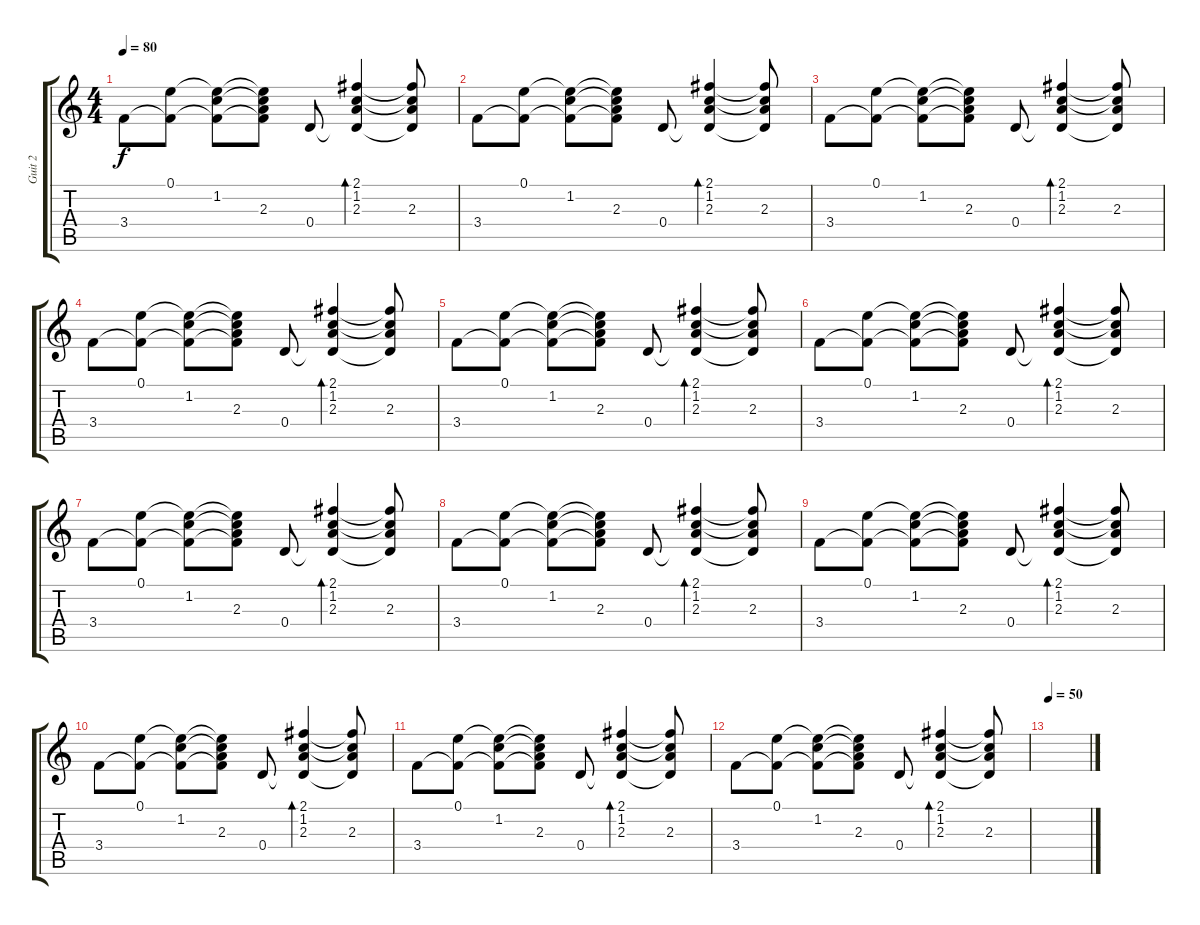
\track ("Guit 2" "Guit 2") {instrument electricguitarjazz}
\staff {score tabs}
\tuning (E4 B3 G3 D3 A2 D2) {hide}
\ts (4 4)
\tempo 80
\clef g2
\ks c
3.4.8{dy f} (0.1 3.4{t}).8 (0.1{t} 1.2 3.4{t}).8 (0.1{t} 1.2{t} 2.3 3.4{t}).8 0.4.8 (2.1 1.2 2.3 0.4{t}).4{bd 30} (2.1{t} 1.2{t} 2.3 0.4{t}).8 |
3.4.8 (0.1 3.4{t}).8 (0.1{t} 1.2 3.4{t}).8 (0.1{t} 1.2{t} 2.3 3.4{t}).8 0.4.8 (2.1 1.2 2.3 0.4{t}).4{bd 30} (2.1{t} 1.2{t} 2.3 0.4{t}).8 |
3.4.8 (0.1 3.4{t}).8 (0.1{t} 1.2 3.4{t}).8 (0.1{t} 1.2{t} 2.3 3.4{t}).8 0.4.8 (2.1 1.2 2.3 0.4{t}).4{bd 30} (2.1{t} 1.2{t} 2.3 0.4{t}).8 |
3.4.8 (0.1 3.4{t}).8 (0.1{t} 1.2 3.4{t}).8 (0.1{t} 1.2{t} 2.3 3.4{t}).8 0.4.8 (2.1 1.2 2.3 0.4{t}).4{bd 30} (2.1{t} 1.2{t} 2.3 0.4{t}).8 |
3.4.8 (0.1 3.4{t}).8 (0.1{t} 1.2 3.4{t}).8 (0.1{t} 1.2{t} 2.3 3.4{t}).8 0.4.8 (2.1 1.2 2.3 0.4{t}).4{bd 30} (2.1{t} 1.2{t} 2.3 0.4{t}).8 |
3.4.8 (0.1 3.4{t}).8 (0.1{t} 1.2 3.4{t}).8 (0.1{t} 1.2{t} 2.3 3.4{t}).8 0.4.8 (2.1 1.2 2.3 0.4{t}).4{bd 30} (2.1{t} 1.2{t} 2.3 0.4{t}).8 |
3.4.8 (0.1 3.4{t}).8 (0.1{t} 1.2 3.4{t}).8 (0.1{t} 1.2{t} 2.3 3.4{t}).8 0.4.8 (2.1 1.2 2.3 0.4{t}).4{bd 30} (2.1{t} 1.2{t} 2.3 0.4{t}).8 |
3.4.8 (0.1 3.4{t}).8 (0.1{t} 1.2 3.4{t}).8 (0.1{t} 1.2{t} 2.3 3.4{t}).8 0.4.8 (2.1 1.2 2.3 0.4{t}).4{bd 30} (2.1{t} 1.2{t} 2.3 0.4{t}).8 |
3.4.8 (0.1 3.4{t}).8 (0.1{t} 1.2 3.4{t}).8 (0.1{t} 1.2{t} 2.3 3.4{t}).8 0.4.8 (2.1 1.2 2.3 0.4{t}).4{bd 30} (2.1{t} 1.2{t} 2.3 0.4{t}).8 |
3.4.8 (0.1 3.4{t}).8 (0.1{t} 1.2 3.4{t}).8 (0.1{t} 1.2{t} 2.3 3.4{t}).8 0.4.8 (2.1 1.2 2.3 0.4{t}).4{bd 30} (2.1{t} 1.2{t} 2.3 0.4{t}).8 |
3.4.8 (0.1 3.4{t}).8 (0.1{t} 1.2 3.4{t}).8 (0.1{t} 1.2{t} 2.3 3.4{t}).8 0.4.8 (2.1 1.2 2.3 0.4{t}).4{bd 30} (2.1{t} 1.2{t} 2.3 0.4{t}).8 |
3.4.8 (0.1 3.4{t}).8 (0.1{t} 1.2 3.4{t}).8 (0.1{t} 1.2{t} 2.3 3.4{t}).8 0.4.8 (2.1 1.2 2.3 0.4{t}).4{bd 30} (2.1{t} 1.2{t} 2.3 0.4{t}).8 |
\tempo 50
